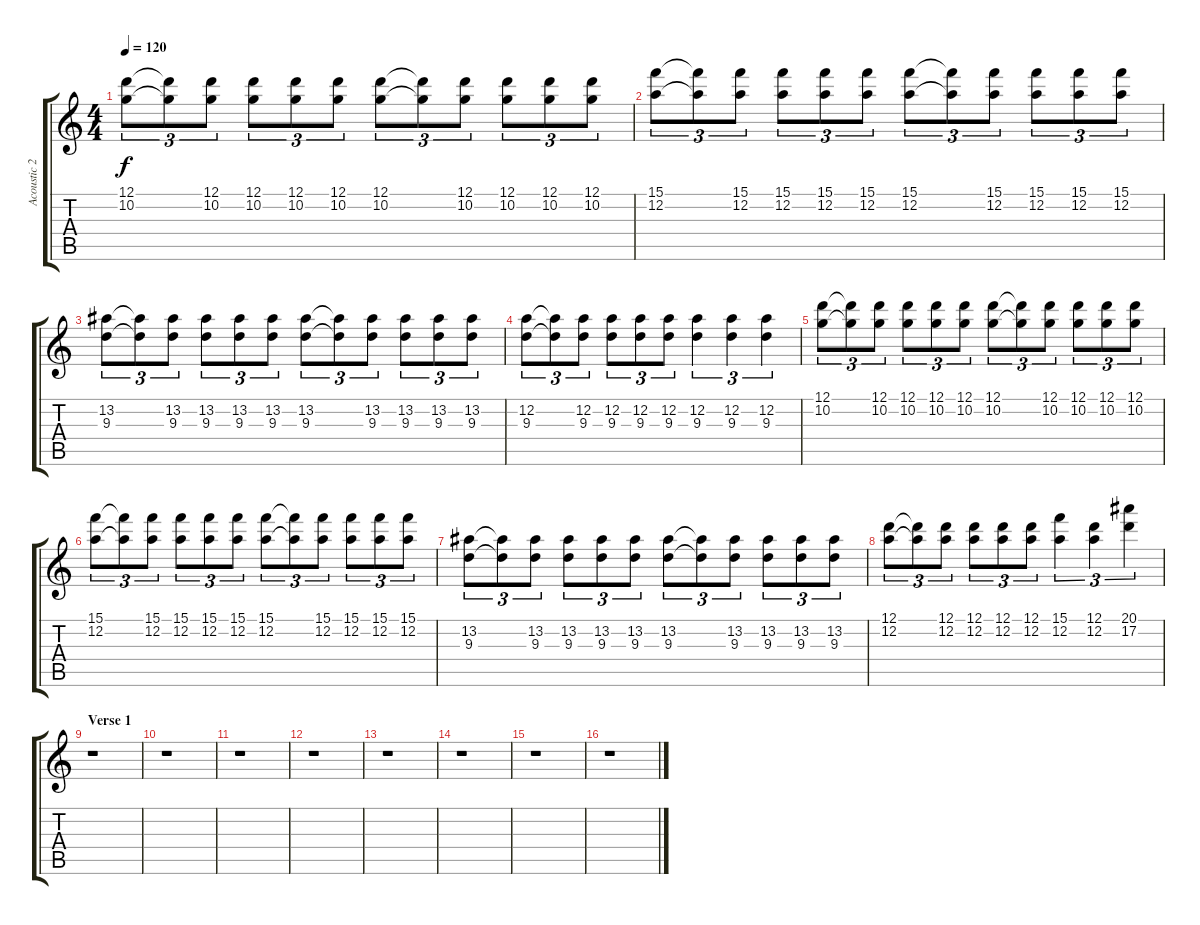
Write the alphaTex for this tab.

\track ("Acoustic 2" "Acoustic 2") {instrument acousticguitarsteel}
\staff {score tabs}
\tuning (D4 A3 F3 C3 G2 D2) {hide}
\ts (4 4)
\tempo 120
\clef g2
\ks c
(12.1 10.2).8{tu (3 2) dy f} (12.1{t} 10.2{t}).8{tu (3 2)} (12.1 10.2).8{tu (3 2)} (12.1 10.2).8{tu (3 2)} (12.1 10.2).8{tu (3 2)} (12.1 10.2).8{tu (3 2)} (12.1 10.2).8{tu (3 2)} (12.1{t} 10.2{t}).8{tu (3 2)} (12.1 10.2).8{tu (3 2)} (12.1 10.2).8{tu (3 2)} (12.1 10.2).8{tu (3 2)} (12.1 10.2).8{tu (3 2)} |
(15.1 12.2).8{tu (3 2)} (15.1{t} 12.2{t}).8{tu (3 2)} (15.1 12.2).8{tu (3 2)} (15.1 12.2).8{tu (3 2)} (15.1 12.2).8{tu (3 2)} (15.1 12.2).8{tu (3 2)} (15.1 12.2).8{tu (3 2)} (15.1{t} 12.2{t}).8{tu (3 2)} (15.1 12.2).8{tu (3 2)} (15.1 12.2).8{tu (3 2)} (15.1 12.2).8{tu (3 2)} (15.1 12.2).8{tu (3 2)} |
(13.2 9.3).8{tu (3 2)} (13.2{t} 9.3{t}).8{tu (3 2)} (13.2 9.3).8{tu (3 2)} (13.2 9.3).8{tu (3 2)} (13.2 9.3).8{tu (3 2)} (13.2 9.3).8{tu (3 2)} (13.2 9.3).8{tu (3 2)} (13.2{t} 9.3{t}).8{tu (3 2)} (13.2 9.3).8{tu (3 2)} (13.2 9.3).8{tu (3 2)} (13.2 9.3).8{tu (3 2)} (13.2 9.3).8{tu (3 2)} |
(12.2 9.3).8{tu (3 2)} (12.2{t} 9.3{t}).8{tu (3 2)} (12.2 9.3).8{tu (3 2)} (12.2 9.3).8{tu (3 2)} (12.2 9.3).8{tu (3 2)} (12.2 9.3).8{tu (3 2)} (12.2 9.3).4{tu (3 2)} (12.2 9.3).4{tu (3 2)} (12.2 9.3).4{tu (3 2)} |
(12.1 10.2).8{tu (3 2)} (12.1{t} 10.2{t}).8{tu (3 2)} (12.1 10.2).8{tu (3 2)} (12.1 10.2).8{tu (3 2)} (12.1 10.2).8{tu (3 2)} (12.1 10.2).8{tu (3 2)} (12.1 10.2).8{tu (3 2)} (12.1{t} 10.2{t}).8{tu (3 2)} (12.1 10.2).8{tu (3 2)} (12.1 10.2).8{tu (3 2)} (12.1 10.2).8{tu (3 2)} (12.1 10.2).8{tu (3 2)} |
(15.1 12.2).8{tu (3 2)} (15.1{t} 12.2{t}).8{tu (3 2)} (15.1 12.2).8{tu (3 2)} (15.1 12.2).8{tu (3 2)} (15.1 12.2).8{tu (3 2)} (15.1 12.2).8{tu (3 2)} (15.1 12.2).8{tu (3 2)} (15.1{t} 12.2{t}).8{tu (3 2)} (15.1 12.2).8{tu (3 2)} (15.1 12.2).8{tu (3 2)} (15.1 12.2).8{tu (3 2)} (15.1 12.2).8{tu (3 2)} |
(13.2 9.3).8{tu (3 2)} (13.2{t} 9.3{t}).8{tu (3 2)} (13.2 9.3).8{tu (3 2)} (13.2 9.3).8{tu (3 2)} (13.2 9.3).8{tu (3 2)} (13.2 9.3).8{tu (3 2)} (13.2 9.3).8{tu (3 2)} (13.2{t} 9.3{t}).8{tu (3 2)} (13.2 9.3).8{tu (3 2)} (13.2 9.3).8{tu (3 2)} (13.2 9.3).8{tu (3 2)} (13.2 9.3).8{tu (3 2)} |
(12.1 12.2).8{tu (3 2)} (12.1{t} 12.2{t}).8{tu (3 2)} (12.1 12.2).8{tu (3 2)} (12.1 12.2).8{tu (3 2)} (12.1 12.2).8{tu (3 2)} (12.1 12.2).8{tu (3 2)} (15.1 12.2).4{tu (3 2)} (12.1 12.2).4{tu (3 2)} (20.1 17.2).4{tu (3 2)} |
\section ("" "Verse 1")
r.1 |
r.1 |
r.1 |
r.1 |
r.1 |
r.1 |
r.1 |
r.1
